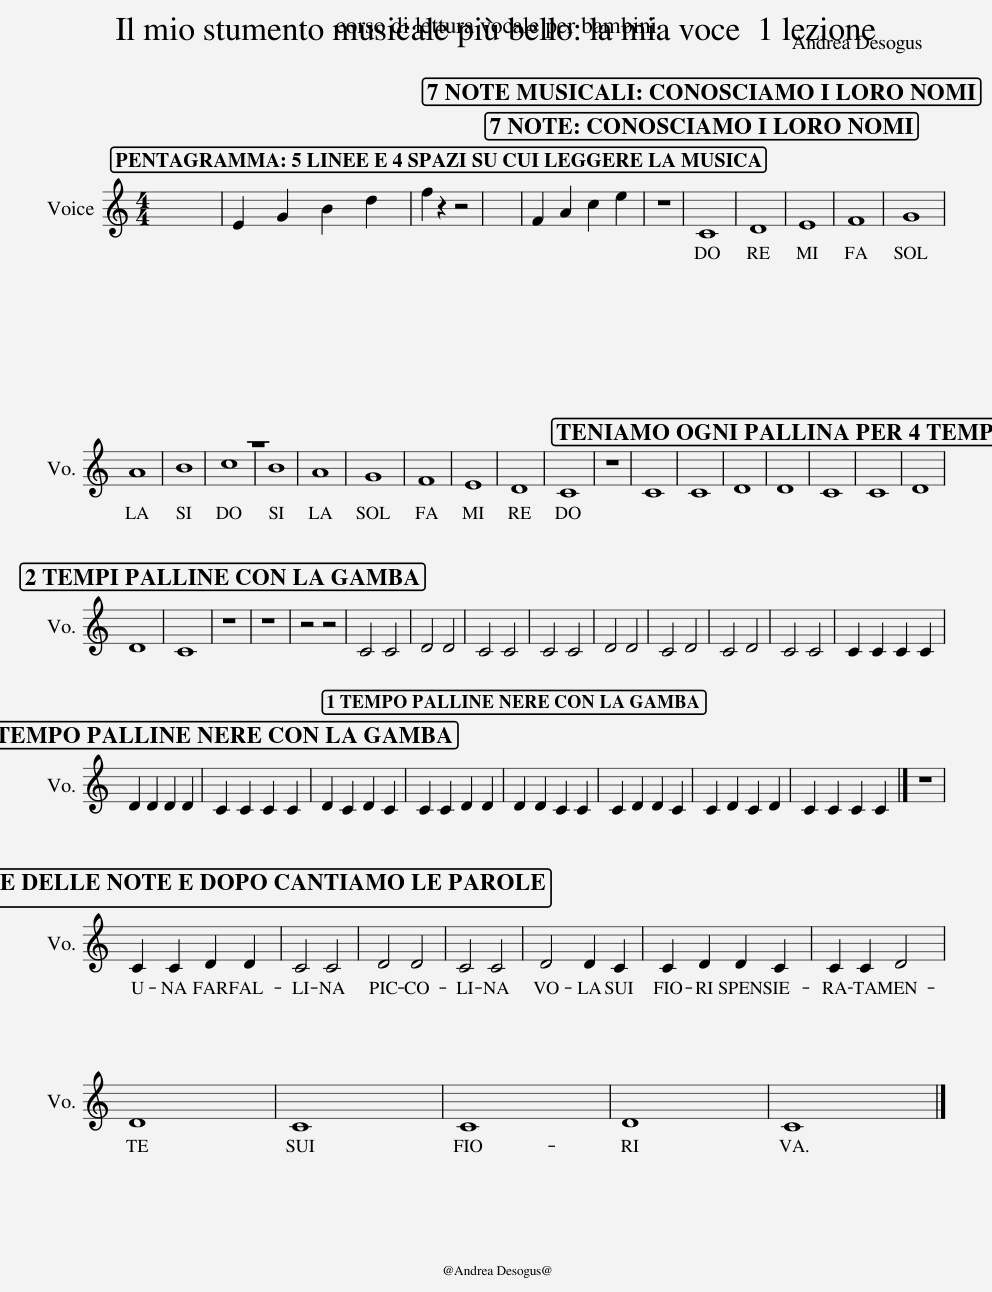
X:1
L:1/8
M:4/4
I:linebreak $
K:C
V:1 treble
V:1
 z8 | E2 G2 B2 d2 | f2 z2 z4 | x8 | F2 A2 c2 e2 | %5
 z8 | C8 | D8 | E8 | F8 | %10
 G8 |$ A8 | B8 | c8 | B8 | %15
 A8 | G8 | F8 | E8 | D8 | %20
 C8 | z8 | C8 | C8 | D8 | %25
 D8 | C8 | C8 | D8 |$ D8 | %30
 C8 | z8 | z8 | z4 z4 | C4 C4 | %35
 D4 D4 | C4 C4 | C4 C4 | D4 D4 | C4 D4 | %40
 C4 D4 | C4 C4 | C2 C2 C2 C2 |$ D2 D2 D2 D2 | C2 C2 C2 C2 | %45
 D2 C2 D2 C2 | C2 C2 D2 D2 | D2 D2 C2 C2 | C2 D2 D2 C2 | C2 D2 C2 D2 | %50
 C2 C2 C2 C2 |] z8 |$ C2 C2 D2 D2 | C4 C4 | D4 D4 | %55
 C4 C4 | D4 D2 C2 | C2 D2 D2 C2 | C2 C2 D4 |$ D8 | %60
 C8 | C8 | D8 | C8 |] %64
